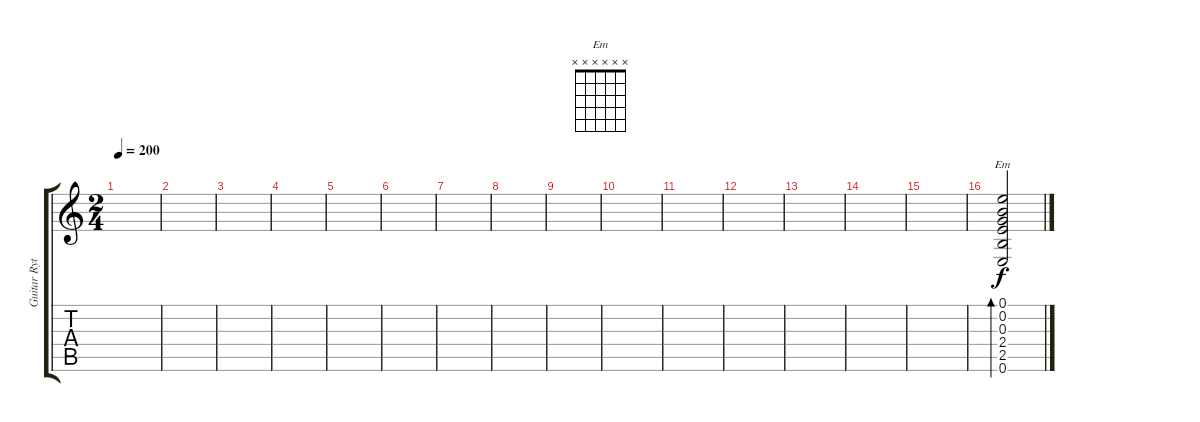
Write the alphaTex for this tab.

\track ("Guitar Rythm 2" "Guitar Ryt") {instrument electricguitarclean}
\staff {score tabs}
\tuning (E4 B3 G3 D3 A2 E2) {hide}
\chord ("Em" x x x x x x)
\ts (2 4)
\tempo 200
\clef g2
\ks c
|
|
|
|
|
|
|
|
|
|
|
|
|
|
|
(0.1 0.2 0.3 2.4 2.5 0.6).2{bd 240 ch "Em"}
